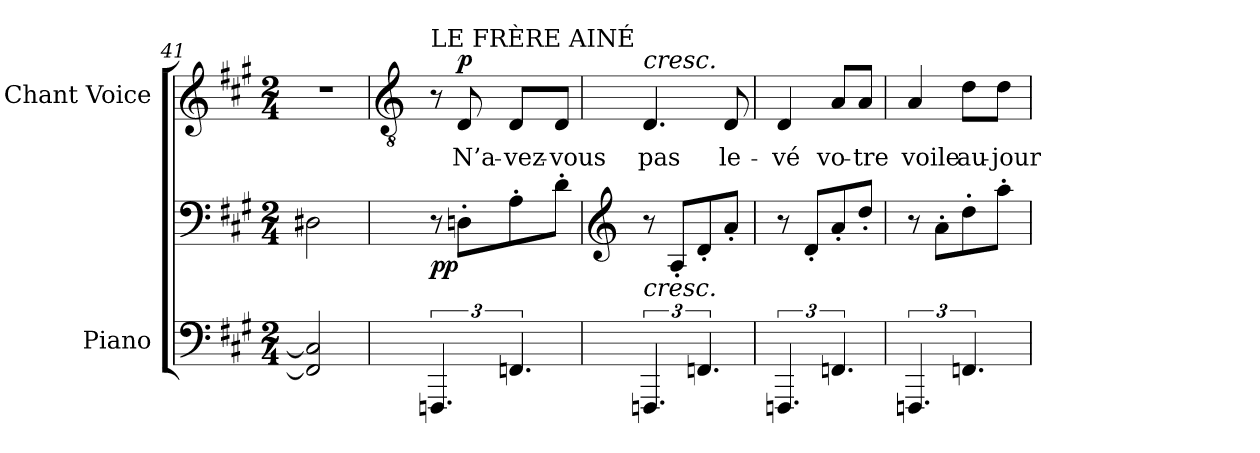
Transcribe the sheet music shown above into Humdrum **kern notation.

**kern	**kern	**dynam	**kern	**text	**dynam
*part2	*part2	*part2	*part1	*part1	*part1
*staff3	*staff2	*staff2/3	*staff1	*staff1	*staff1
*I"Piano	*	*	*I"Chant Voice	*	*
*I'Pno	*	*	*	*	*
*clefF4	*clefF4	*	*clefG2	*	*
*k[f#c#g#]	*k[f#c#g#]	*	*k[f#c#g#]	*	*
*M2/4	*M2/4	*	*M2/4	*	*
=41	=41	=41	=41	=41	=41
2FF#/] 2C/]	2D#X\	.	2r	.	.
=42	=42	=42	=42	=42	=42
*	*	*	*clefGv2	*	*
!	!	!	!LO:TX:a:t=LE FRÈRE AINÉ	!	!
!	!	!LO:DY:b	!	!	!
6.FFFn/	8r	pp	8r	.	.
!	!	!	!	!	!LO:DY:a
.	8Dn'\L	.	8D/	N’a-	p
6.FFn/	8A'\	.	8D/L	-vez-	.
.	8d'\J	.	8D/J	-vous	.
=43	=43	=43	=43	=43	=43
*	*clefG2	*	*	*	*
!	!	!	!LO:TX:a:i:t=cresc.	!	!
!	!LO:TX:b:i:t=cresc.	!	!	!	!
6.FFFn/	8r	.	4.D/	pas	.
.	8A'/L	.	.	.	.
6.FFn/	8d'/	.	.	.	.
.	8a'/J	.	8D/	le-	.
=44	=44	=44	=44	=44	=44
6.FFFn/	8r	.	4D/	-vé	.
.	8d'/L	.	.	.	.
6.FFn/	8a'/	.	8A/L	vo-	.
.	8dd'/J	.	8A/J	-tre	.
=45	=45	=45	=45	=45	=45
6.FFFn/	8r	.	4A/	voile	.
.	8a'\L	.	.	.	.
6.FFn/	8dd'\	.	8d\L	au-	.
.	8aa'\J	.	8d\J	-jour-	.
=	=	=	=	=	=
*-	*-	*-	*-	*-	*-
